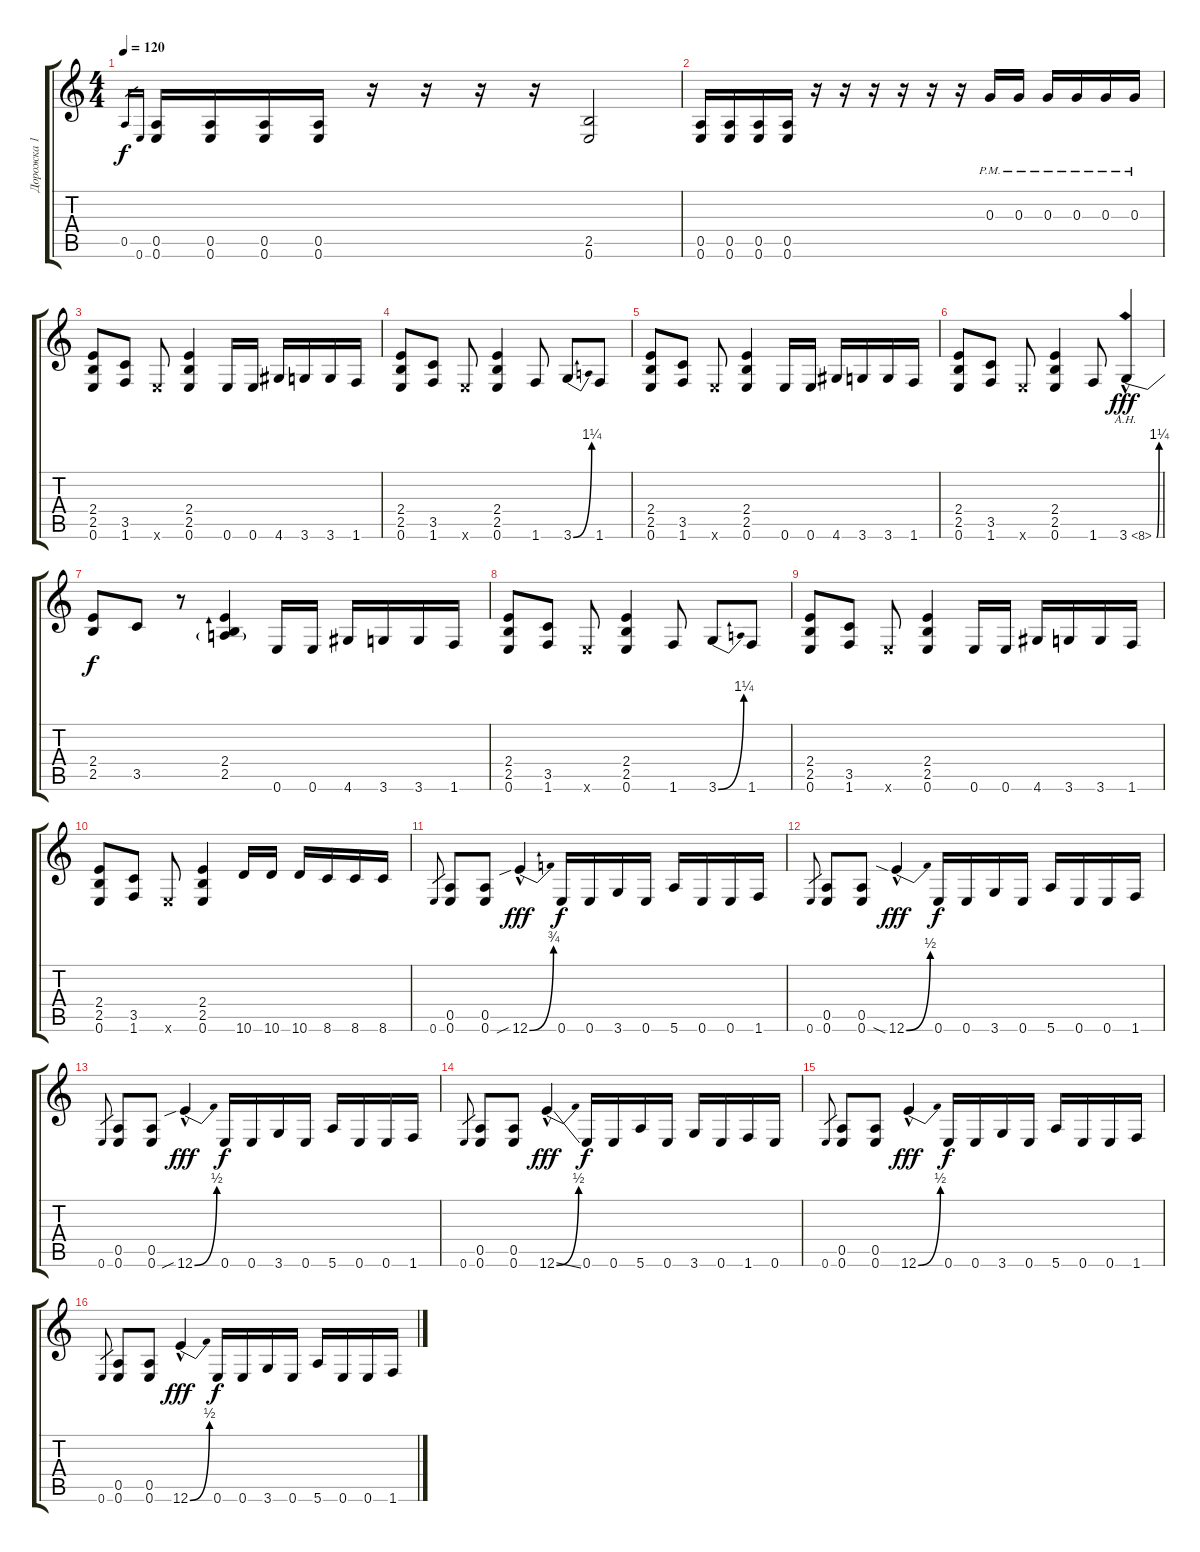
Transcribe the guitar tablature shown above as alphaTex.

\track ("Дорожка 1" "Дорожка 1") {instrument distortionguitar}
\staff {score tabs}
\tuning (E4 B3 G3 D3 A2 E2) {hide}
\ts (4 4)
\tempo 120
\clef g2
\ks c
0.5.16{gr dy f} 0.6.16{gr} (0.5 0.6).16 (0.5 0.6).16 (0.5 0.6).16 (0.5 0.6).16 r.16 r.16 r.16 r.16 (2.5 0.6).2 |
(0.5 0.6).16 (0.5 0.6).16 (0.5 0.6).16 (0.5 0.6).16 r.16 r.16 r.16 r.16 r.16 r.16 0.3{pm}.16 0.3{pm}.16 0.3{pm}.16 0.3{pm}.16 0.3{pm}.16 0.3{pm}.16 |
(2.4 2.5 0.6).8 (3.5 1.6).8 0.6{x}.8 (2.4 2.5 0.6).4 0.6.16 0.6.16 4.6.16 3.6.16 3.6.16 1.6.16 |
(2.4 2.5 0.6).8 (3.5 1.6).8 0.6{x}.8 (2.4 2.5 0.6).4 1.6.8 3.6{be (bend 0 0 60 5)}.8 1.6.8 |
(2.4 2.5 0.6).8 (3.5 1.6).8 0.6{x}.8 (2.4 2.5 0.6).4 0.6.16 0.6.16 4.6.16 3.6.16 3.6.16 1.6.16 |
(2.4 2.5 0.6).8 (3.5 1.6).8 0.6{x}.8 (2.4 2.5 0.6).4 1.6.8 3.6{be (bend 0 0 60 5) ah 5 hac}.4{dy fff} |
(2.4 2.5).8{dy f} 3.5.8 r.8 (2.4 2.5 3.6{t}).4 0.6.16 0.6.16 4.6.16 3.6.16 3.6.16 1.6.16 |
(2.4 2.5 0.6).8 (3.5 1.6).8 0.6{x}.8 (2.4 2.5 0.6).4 1.6.8 3.6{be (bend 0 0 60 5)}.8 1.6.8 |
(2.4 2.5 0.6).8 (3.5 1.6).8 0.6{x}.8 (2.4 2.5 0.6).4 0.6.16 0.6.16 4.6.16 3.6.16 3.6.16 1.6.16 |
(2.4 2.5 0.6).8 (3.5 1.6).8 0.6{x}.8 (2.4 2.5 0.6).4 10.6.16 10.6.16 10.6.16 8.6.16 8.6.16 8.6.16 |
0.6.8{gr} (0.5 0.6).8 (0.5 0.6).8 12.6{be (bend 0 0 60 3) sib hac}.4{dy fff} 0.6.16{dy f} 0.6.16 3.6.16 0.6.16 5.6.16 0.6.16 0.6.16 1.6.16 |
0.6.8{gr} (0.5 0.6).8 (0.5 0.6).8 12.6{be (bend 0 0 60 2) sia hac}.4{dy fff} 0.6.16{dy f} 0.6.16 3.6.16 0.6.16 5.6.16 0.6.16 0.6.16 1.6.16 |
0.6.8{gr} (0.5 0.6).8 (0.5 0.6).8 12.6{be (bend 0 0 60 2) sib hac}.4{dy fff} 0.6.16{dy f} 0.6.16 3.6.16 0.6.16 5.6.16 0.6.16 0.6.16 1.6.16 |
0.6.8{gr} (0.5 0.6).8 (0.5 0.6).8 12.6{be (bend 0 0 60 2) ss hac}.4{dy fff} 0.6.16{dy f} 0.6.16 5.6.16 0.6.16 3.6.16 0.6.16 1.6.16 0.6.16 |
0.6.8{gr} (0.5 0.6).8 (0.5 0.6).8 12.6{be (bend 0 0 60 2) hac}.4{dy fff} 0.6.16{dy f} 0.6.16 3.6.16 0.6.16 5.6.16 0.6.16 0.6.16 1.6.16 |
0.6.8{gr} (0.5 0.6).8 (0.5 0.6).8 12.6{be (bend 0 0 60 2) hac}.4{dy fff} 0.6.16{dy f} 0.6.16 3.6.16 0.6.16 5.6.16 0.6.16 0.6.16 1.6.16
